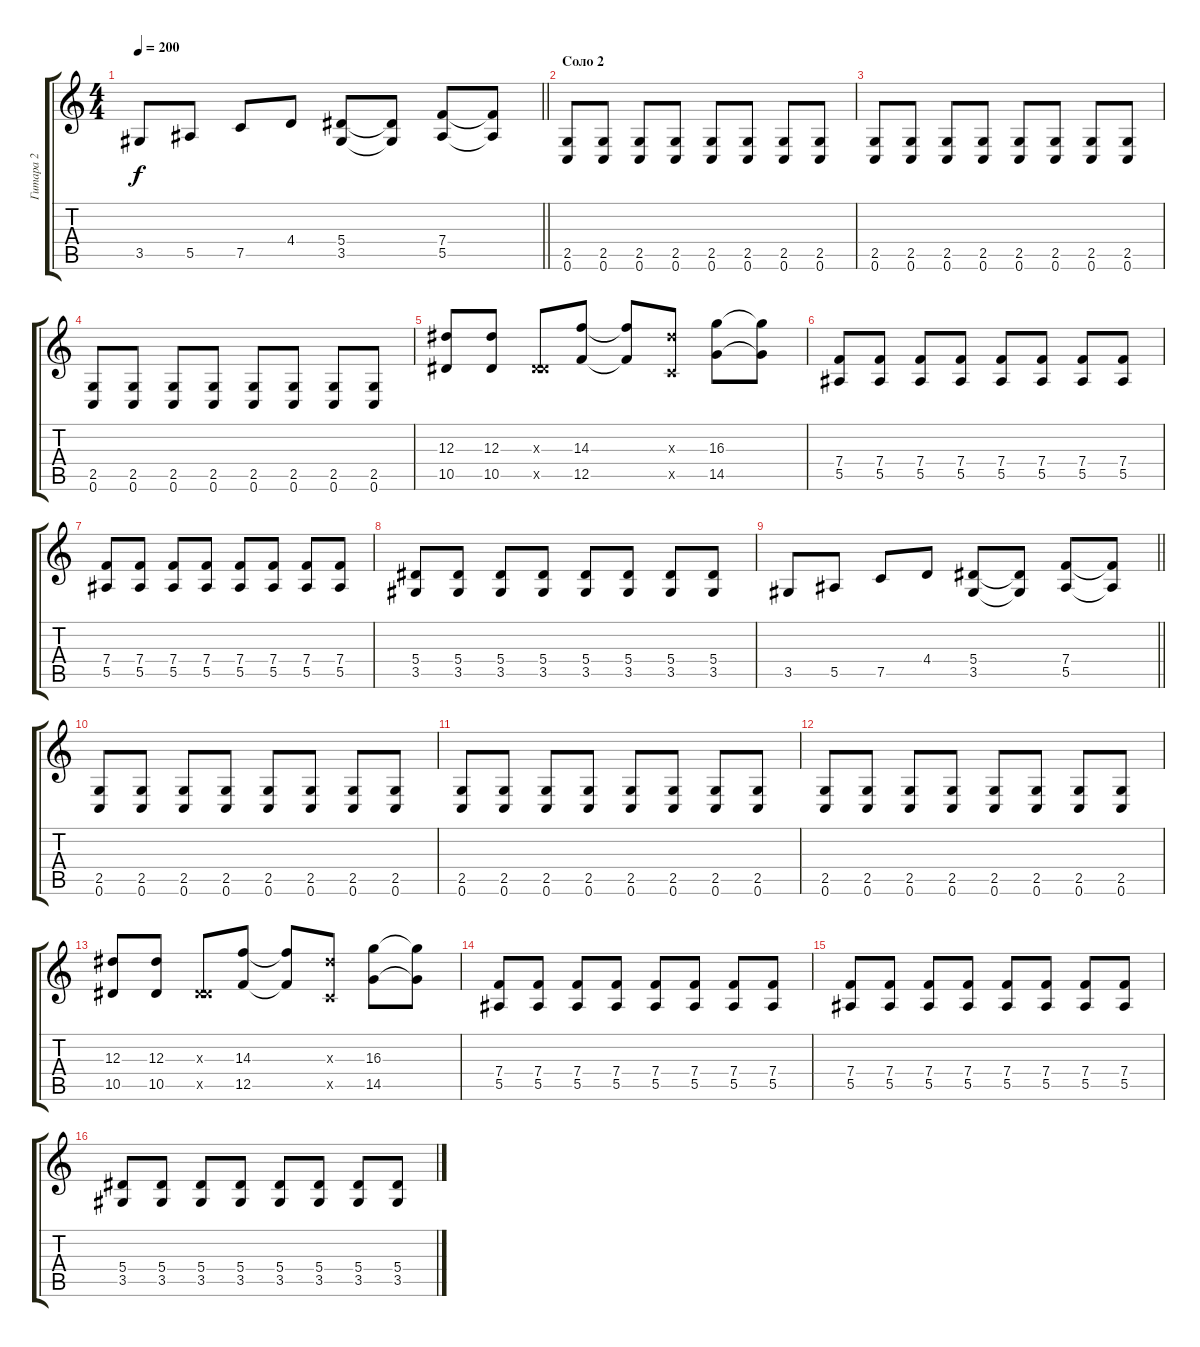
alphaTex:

\track ("Гитара 2" "Гитара 2") {instrument overdrivenguitar}
\staff {score tabs}
\tuning (C4 G3 Eb3 Bb2 F2 C2) {hide}
\ts (4 4)
\tempo 200
\clef g2
\barLineRight lightlight
\ks c
3.5.8{dy f} 5.5.8 7.5.8 4.4.8 (5.4 3.5).8 (5.4{t} 3.5{t}).8 (7.4 5.5).8 (7.4{t} 5.5{t}).8 |
\section ("" "Соло 2")
(2.5 0.6).8 (2.5 0.6).8 (2.5 0.6).8 (2.5 0.6).8 (2.5 0.6).8 (2.5 0.6).8 (2.5 0.6).8 (2.5 0.6).8 |
(2.5 0.6).8 (2.5 0.6).8 (2.5 0.6).8 (2.5 0.6).8 (2.5 0.6).8 (2.5 0.6).8 (2.5 0.6).8 (2.5 0.6).8 |
(2.5 0.6).8 (2.5 0.6).8 (2.5 0.6).8 (2.5 0.6).8 (2.5 0.6).8 (2.5 0.6).8 (2.5 0.6).8 (2.5 0.6).8 |
(12.3 10.5).8 (12.3 10.5).8 (0.3{x} 10.5{x}).8 (14.3 12.5).8 (14.3{t} 12.5{t}).8 (12.3{x} 7.5{x}).8 (16.3 14.5).8 (16.3{t} 14.5{t}).8 |
(7.4 5.5).8 (7.4 5.5).8 (7.4 5.5).8 (7.4 5.5).8 (7.4 5.5).8 (7.4 5.5).8 (7.4 5.5).8 (7.4 5.5).8 |
(7.4 5.5).8 (7.4 5.5).8 (7.4 5.5).8 (7.4 5.5).8 (7.4 5.5).8 (7.4 5.5).8 (7.4 5.5).8 (7.4 5.5).8 |
(5.4 3.5).8 (5.4 3.5).8 (5.4 3.5).8 (5.4 3.5).8 (5.4 3.5).8 (5.4 3.5).8 (5.4 3.5).8 (5.4 3.5).8 |
\barLineRight lightlight
3.5.8 5.5.8 7.5.8 4.4.8 (5.4 3.5).8 (5.4{t} 3.5{t}).8 (7.4 5.5).8 (7.4{t} 5.5{t}).8 |
(2.5 0.6).8 (2.5 0.6).8 (2.5 0.6).8 (2.5 0.6).8 (2.5 0.6).8 (2.5 0.6).8 (2.5 0.6).8 (2.5 0.6).8 |
(2.5 0.6).8 (2.5 0.6).8 (2.5 0.6).8 (2.5 0.6).8 (2.5 0.6).8 (2.5 0.6).8 (2.5 0.6).8 (2.5 0.6).8 |
(2.5 0.6).8 (2.5 0.6).8 (2.5 0.6).8 (2.5 0.6).8 (2.5 0.6).8 (2.5 0.6).8 (2.5 0.6).8 (2.5 0.6).8 |
(12.3 10.5).8 (12.3 10.5).8 (0.3{x} 10.5{x}).8 (14.3 12.5).8 (14.3{t} 12.5{t}).8 (12.3{x} 7.5{x}).8 (16.3 14.5).8 (16.3{t} 14.5{t}).8 |
(7.4 5.5).8 (7.4 5.5).8 (7.4 5.5).8 (7.4 5.5).8 (7.4 5.5).8 (7.4 5.5).8 (7.4 5.5).8 (7.4 5.5).8 |
(7.4 5.5).8 (7.4 5.5).8 (7.4 5.5).8 (7.4 5.5).8 (7.4 5.5).8 (7.4 5.5).8 (7.4 5.5).8 (7.4 5.5).8 |
(5.4 3.5).8 (5.4 3.5).8 (5.4 3.5).8 (5.4 3.5).8 (5.4 3.5).8 (5.4 3.5).8 (5.4 3.5).8 (5.4 3.5).8
